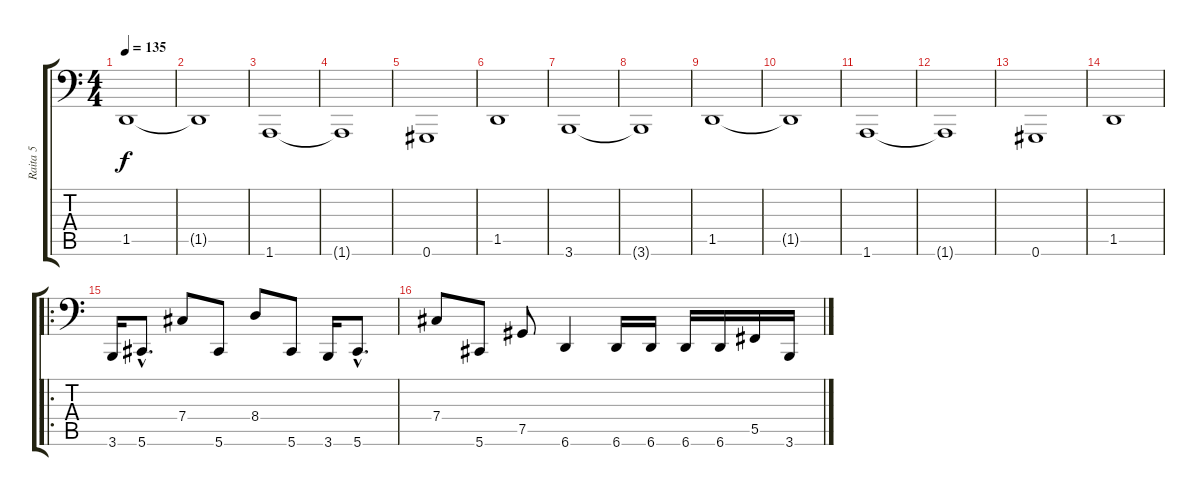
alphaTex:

\track ("Raita 5" "Raita 5") {instrument electricbasspick}
\staff {score tabs}
\tuning (A2 E2 B1 Gb1 Db1 Ab0) {hide}
\ts (4 4)
\tempo 135
\clef f4
\ks c
1.5.1{dy f} |
1.5{t}.1 |
1.6.1 |
1.6{t}.1 |
0.6.1 |
1.5.1 |
3.6.1 |
3.6{t}.1 |
1.5.1 |
1.5{t}.1 |
1.6.1 |
1.6{t}.1 |
0.6.1 |
1.5.1 |
\ro
3.6.16 5.6{hac}.8{d} 7.4.8 5.6.8 8.4.8 5.6.8 3.6.16 5.6{hac}.8{d} |
7.4.8 5.6.8 7.5.8 6.6.4 6.6.16 6.6.16 6.6.16 6.6.16 5.5.16 3.6.16
